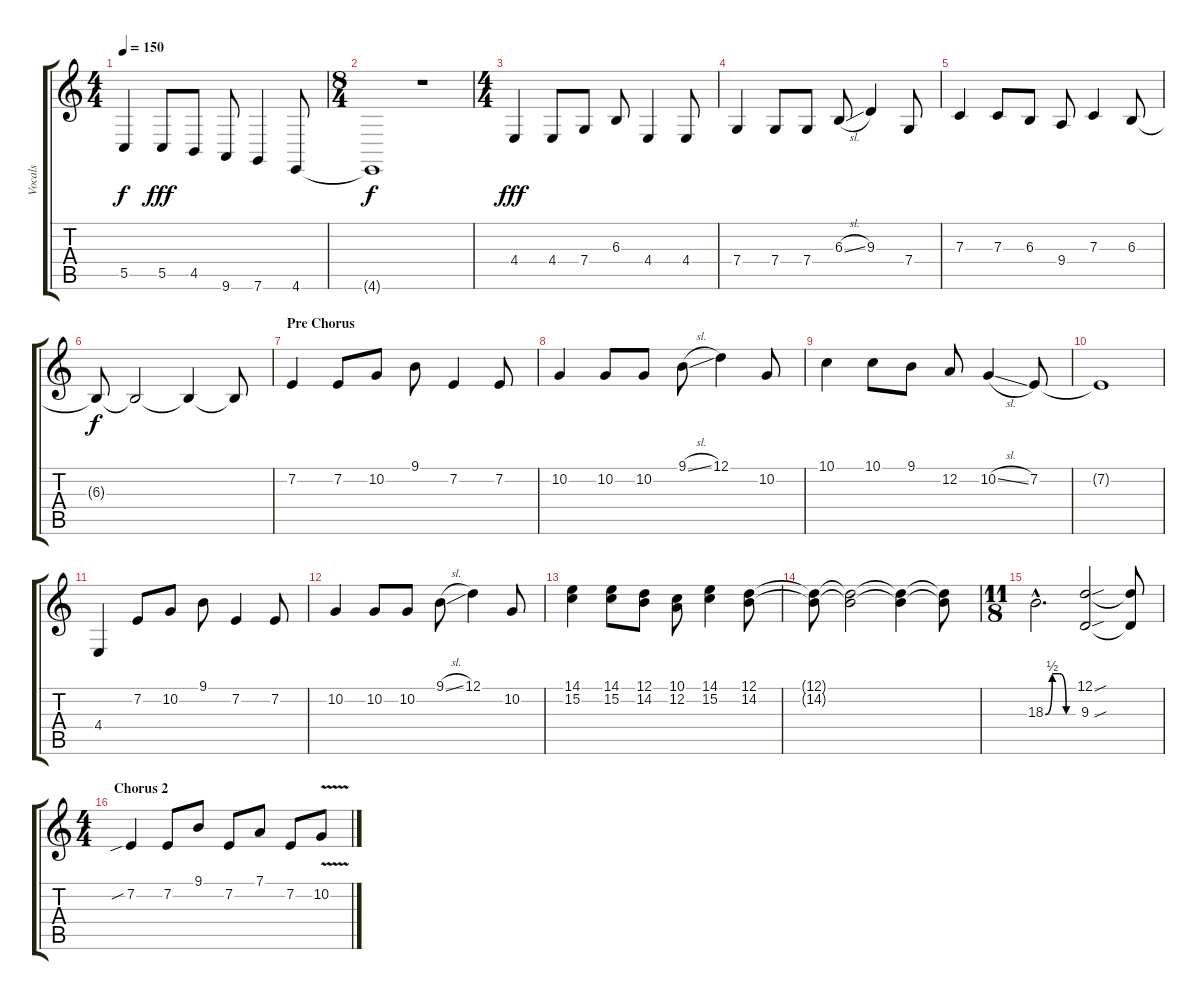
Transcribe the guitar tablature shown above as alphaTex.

\track ("Vocals" "Vocals") {instrument trombone}
\staff {score tabs}
\tuning (D4 A3 F3 C3 G2 C2) {hide}
\ts (4 4)
\tempo 150
\clef g2
\ks c
5.5{t}.4{dy f} 5.5.8{dy fff} 4.5.8 9.6.8 7.6.4 4.6.8 |
\ts (8 4)
4.6{t}.1{dy f} r.1 |
\ts (4 4)
4.4.4{dy fff} 4.4.8 7.4.8 6.3.8 4.4.4 4.4.8 |
7.4.4 7.4.8 7.4.8 6.3{sl}.8 9.3.4 7.4.8 |
7.3.4 7.3.8 6.3.8 9.4.8 7.3.4 6.3.8 |
6.3{t}.8{dy f} 6.3{t}.2 6.3{t}.4 6.3{t}.8 |
\section ("" "Pre Chorus")
7.2.4 7.2.8{volume 16 instrument trombone} 10.2.8 9.1.8 7.2.4 7.2.8 |
10.2.4 10.2.8 10.2.8 9.1{sl}.8 12.1.4 10.2.8 |
10.1.4 10.1.8 9.1.8 12.2.8 10.2{sl}.4 7.2.8 |
7.2{t}.1 |
4.4.4 7.2.8 10.2.8 9.1.8 7.2.4 7.2.8 |
10.2.4 10.2.8 10.2.8 9.1{sl}.8 12.1.4 10.2.8 |
(14.1 15.2).4 (14.1 15.2).8 (12.1 14.2).8 (10.1 12.2).8 (14.1 15.2).4 (12.1 14.2).8 |
(12.1{t} 14.2{t}).8 (12.1{t} 14.2{t}).2 (12.1{t} 14.2{t}).4 (12.1{t} 14.2{t}).8 |
\ts (11 8)
18.3{be (custom 0 0 15 2 30 2 45 0 60 0) hac}.2{d} (12.1{sou} 9.3{sou}).2 (12.1{t} 9.3{t}).8 |
\ts (4 4)
\section ("" "Chorus 2")
7.2{sib}.4 7.2.8 9.1.8 7.2.8 7.1.8 7.2.8 10.2{v}.8
